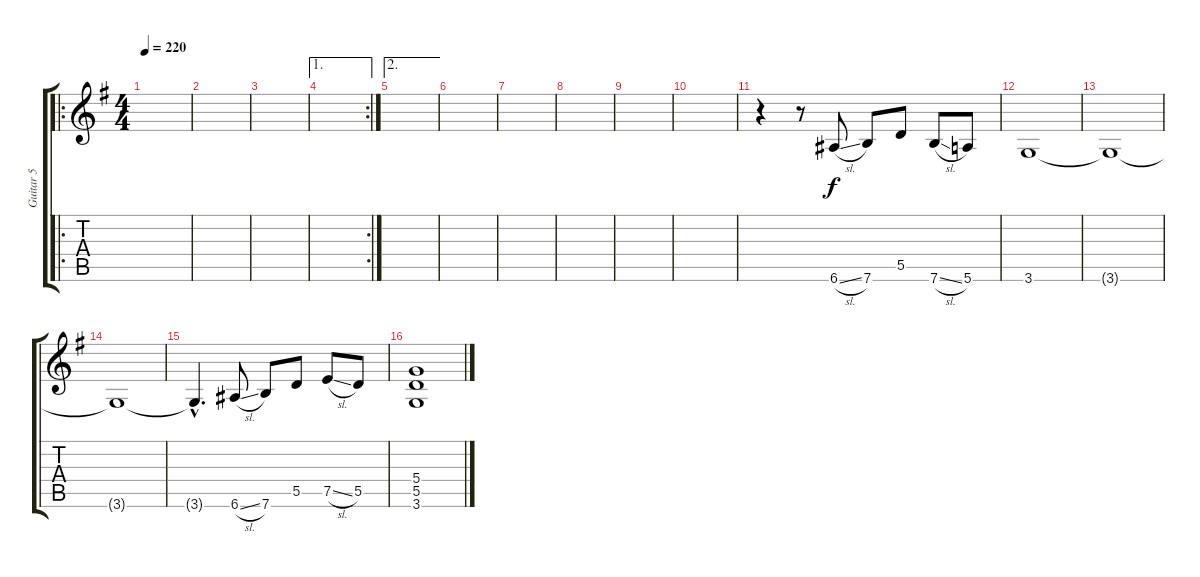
\track ("Guitar 5" "Guitar 5") {instrument distortionguitar}
\staff {score tabs}
\tuning (E4 B3 G3 D3 A2 E2) {hide}
\ro
\ts (4 4)
\tempo 220
\clef g2
\ks g
|
|
|
\ae 1
\rc 2
|
\ae 2
|
|
|
|
|
|
r.4 r.8 6.6{sl}.8 7.6.8 5.5.8 7.6{sl}.8 5.6.8 |
3.6.1 |
3.6{t}.1 |
3.6{t}.1 |
3.6{hac t}.4{d} 6.6{sl}.8 7.6.8 5.5.8 7.5{sl}.8 5.5.8 |
(5.4 5.5 3.6).1
